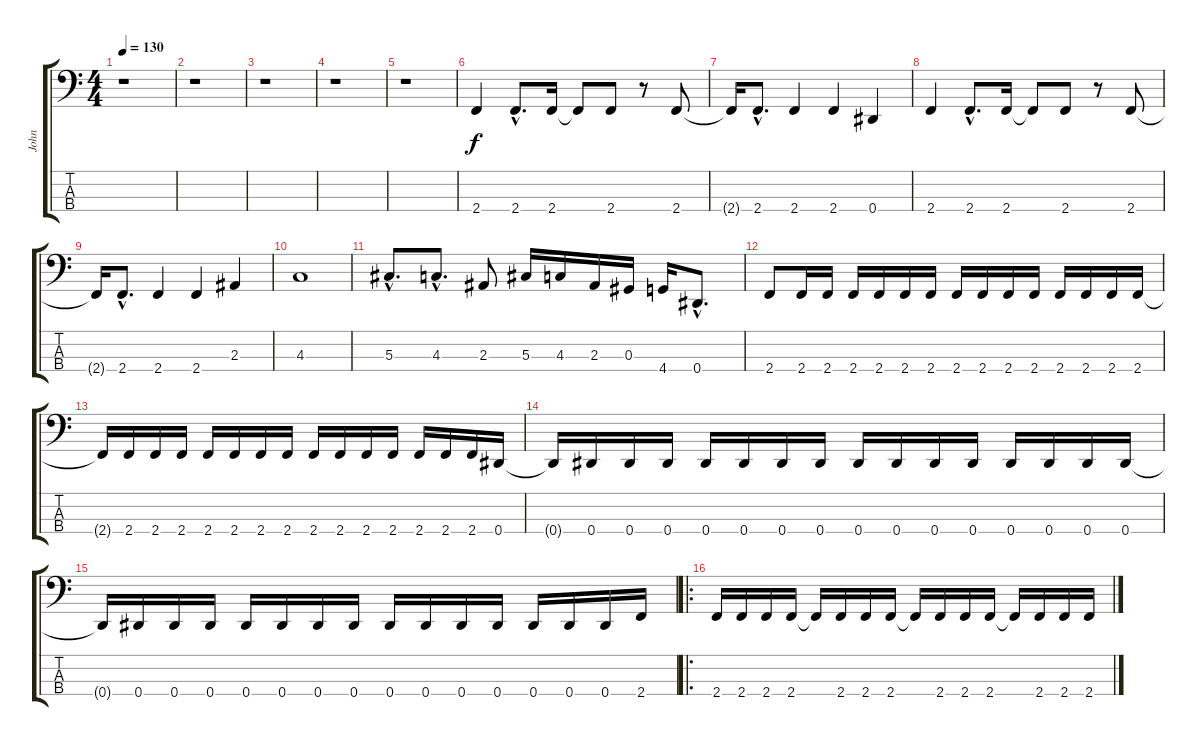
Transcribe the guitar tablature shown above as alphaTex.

\track ("John" "John") {instrument electricbassfinger}
\staff {score tabs}
\tuning (Gb2 Db2 Ab1 Eb1) {hide}
\ts (4 4)
\tempo 130
\clef f4
\ks c
r.1{dy f instrument electricbassfinger} |
r.1 |
r.1 |
r.1 |
r.1 |
2.4.4 2.4{hac}.8{d} 2.4.16 2.4{t}.8 2.4.8 r.8 2.4.8 |
2.4{t}.16 2.4{hac}.8{d} 2.4.4 2.4.4 0.4.4 |
2.4.4 2.4{hac}.8{d} 2.4.16 2.4{t}.8 2.4.8 r.8 2.4.8 |
2.4{t}.16 2.4{hac}.8{d} 2.4.4 2.4.4 2.3.4 |
4.3.1 |
5.3{hac}.8{d} 4.3{hac}.8{d} 2.3.8 5.3.16 4.3.16 2.3.16 0.3.16 4.4.16 0.4{hac}.8{d} |
2.4.8 2.4.16 2.4.16 2.4.16 2.4.16 2.4.16 2.4.16 2.4.16 2.4.16 2.4.16 2.4.16 2.4.16 2.4.16 2.4.16 2.4.16 |
2.4{t}.16 2.4.16 2.4.16 2.4.16 2.4.16 2.4.16 2.4.16 2.4.16 2.4.16 2.4.16 2.4.16 2.4.16 2.4.16 2.4.16 2.4.16 0.4.16 |
0.4{t}.16 0.4.16 0.4.16 0.4.16 0.4.16 0.4.16 0.4.16 0.4.16 0.4.16 0.4.16 0.4.16 0.4.16 0.4.16 0.4.16 0.4.16 0.4.16 |
0.4{t}.16 0.4.16 0.4.16 0.4.16 0.4.16 0.4.16 0.4.16 0.4.16 0.4.16 0.4.16 0.4.16 0.4.16 0.4.16 0.4.16 0.4.16 2.4.16 |
\ro
2.4.16 2.4.16 2.4.16 2.4.16 2.4{t}.16 2.4.16 2.4.16 2.4.16 2.4{t}.16 2.4.16 2.4.16 2.4.16 2.4{t}.16 2.4.16 2.4.16 2.4.16
